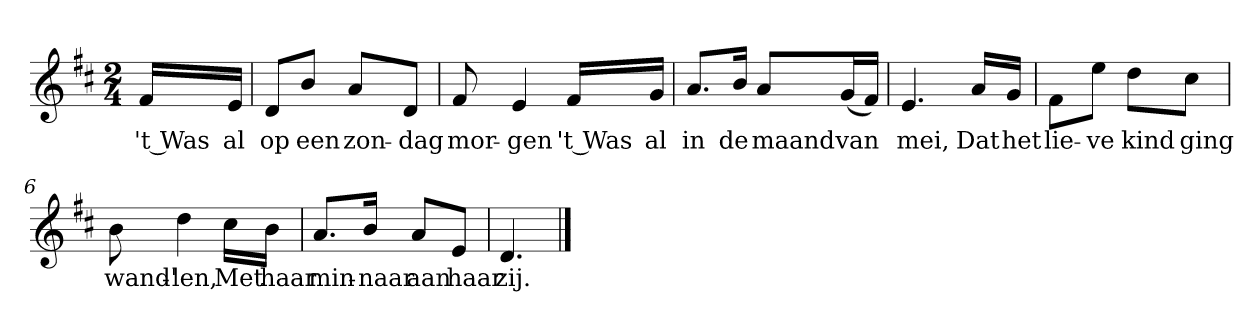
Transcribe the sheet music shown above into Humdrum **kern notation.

**kern	**text
*part1	*part1
*staff1	*staff1
*clefG2	*
*k[f#c#]	*
*D:	*
*M2/4	*
*MM120	*
=	=
16f#/LL	't Was
16e/JJ	al
=1	=1
8d/L	op
8b/J	een
8a/L	zon-
8d/J	-dag
=2	=2
8f#	mor-
4e	-gen
16f#/LL	't Was
16g/JJ	al
=3	=3
8.a/L	in
16b/Jk	de
8a/L	maand
(16g/L	van
16f#/JJ)	.
=4	=4
4.e	mei,
16a/LL	Dat
16g/JJ	het
=5	=5
8f#\L	lie-
8ee\J	-ve
8dd\L	kind
8cc#\J	ging
=6	=6
8b	wand'-
4dd	-len,
16cc#\LL	Met
16b\JJ	haar
=7	=7
8.a/L	min-
16b/Jk	-naar
8a/L	aan
8e/J	haar
=8	=8
4.d	zij.
==	==
*-	*-
